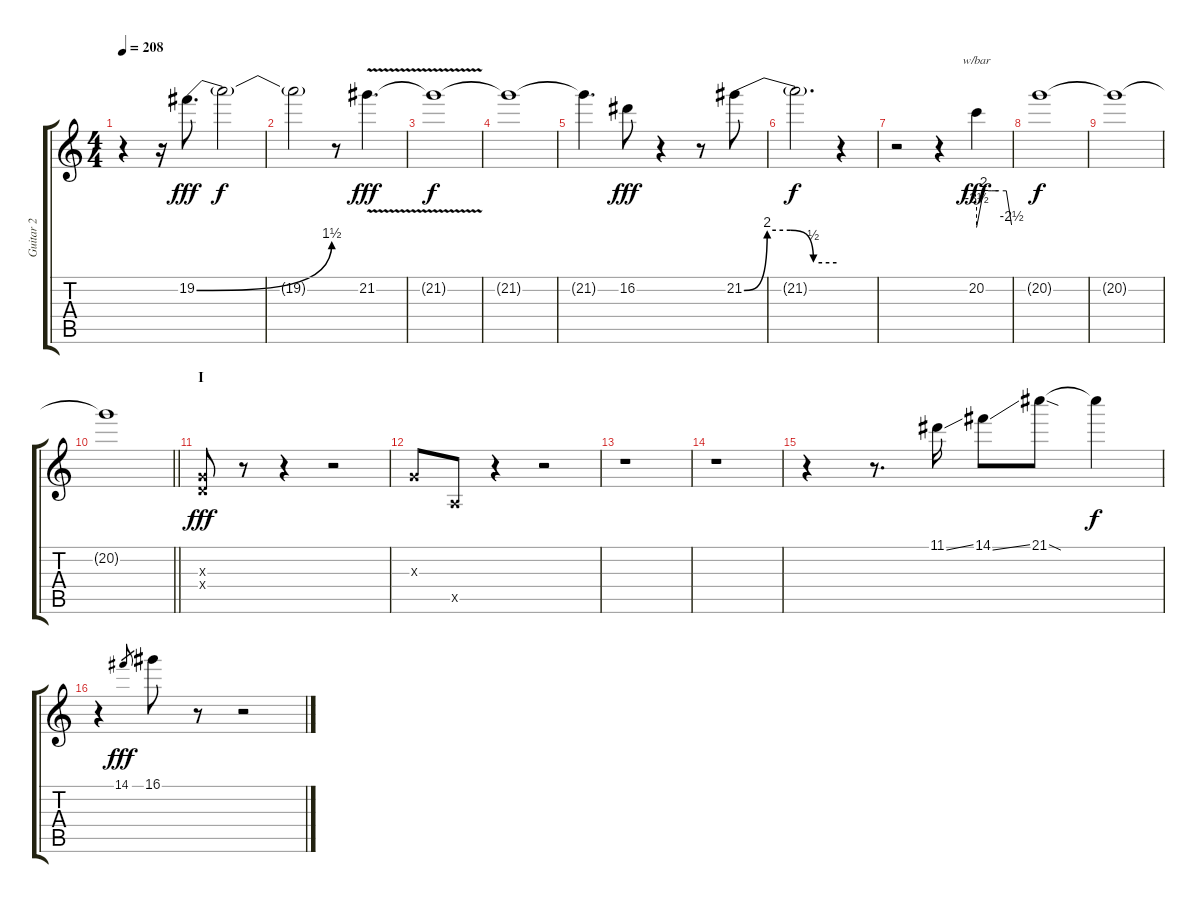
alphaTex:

\track ("Guitar 2" "Guitar 2") {instrument distortionguitar}
\staff {score tabs}
\tuning (E4 B3 G3 D3 A2 E2) {hide}
\ts (4 4)
\tempo 208
\clef g2
\ks c
r.4{dy f} r.16 19.2{be (bend 0 0 60 6)}.8{d dy fff} 19.2{t}.2{dy f} |
19.2{t}.2 r.8 21.2{v}.4{d dy fff} |
21.2{t}.1{dy f} |
21.2{t}.1 |
21.2{t}.4{d} 16.2.8{dy fff} r.4 r.8 21.2{be (custom 0 0 15 8 30 8 45 2 60 2)}.8 |
21.2{t}.2{d dy f} r.4 |
r.2 r.4 20.2.4{tbe (custom default 0 -14 12 8 26 8 37 8 51 8 60 -10) dy fff} |
20.2{t}.1{dy f} |
20.2{t}.1 |
\barLineRight lightlight
20.2{t}.1 |
\section ("" "I")
(0.3{x} 0.4{x}).8{dy fff} r.8 r.4 r.2 |
0.3{x}.8 0.5{x}.8 r.4 r.2 |
r.1 |
r.1 |
r.4 r.8{d} 11.1{ss}.16 14.1{ss}.8 21.1{sod}.8 21.1{t}.4{dy f} |
r.4 14.1.8{gr dy fff} 16.1.8 r.8 r.2
